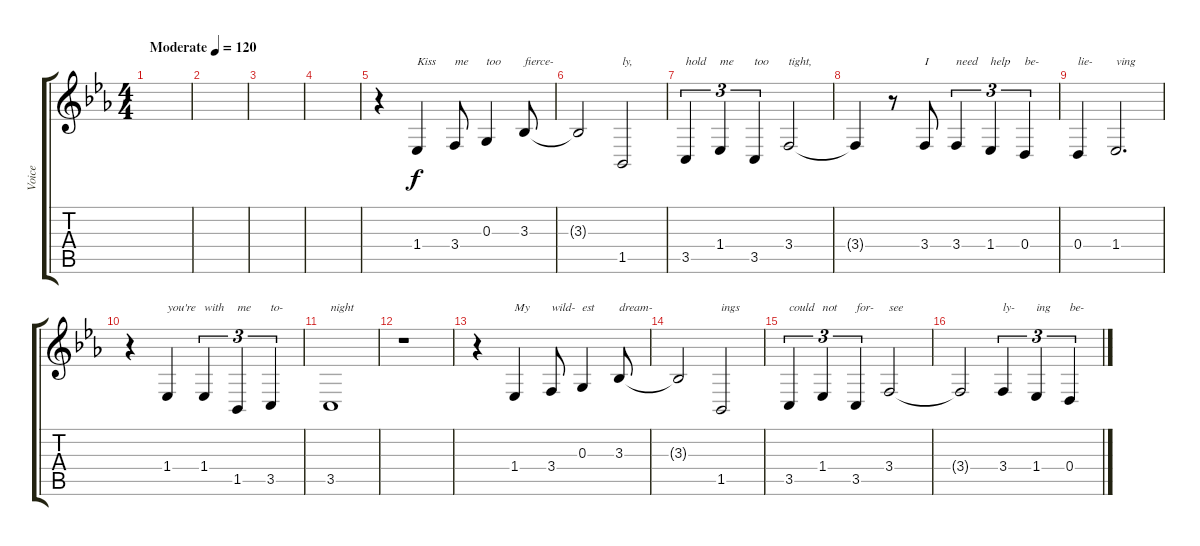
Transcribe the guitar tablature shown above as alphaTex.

\track ("Voice" "Voice") {instrument violin}
\staff {score tabs}
\tuning (E4 B3 G3 D3 A2 E2) {hide}
\ts (4 4)
\tempo (120 "Moderate")
\clef g2
\ks eb
|
|
|
|
r.4 1.4.4{txt "Kiss"} 3.4.8{txt "me"} 0.3.4{txt "too"} 3.3.8{txt "fierce-"} |
3.3{t}.2 1.5.2{txt "ly,"} |
3.5.4{tu (3 2) txt "hold"} 1.4.4{tu (3 2) txt "me"} 3.5.4{tu (3 2) txt "too"} 3.4.2{txt "tight, "} |
3.4{t}.4 r.8 3.4.8{txt "I"} 3.4.4{tu (3 2) txt "need"} 1.4.4{tu (3 2) txt "help"} 0.4.4{tu (3 2) txt "be-"} |
0.4.4{txt "lie-"} 1.4.2{d txt "ving"} |
r.4 1.4.4{txt "you're"} 1.4.4{tu (3 2) txt "with"} 1.5.4{tu (3 2) txt "me"} 3.5.4{tu (3 2) txt "to-"} |
3.5.1{txt "night"} |
r.1 |
r.4 1.4.4{txt "My"} 3.4.8{txt "wild-"} 0.3.4{txt "est"} 3.3.8{txt "dream-"} |
3.3{t}.2 1.5.2{txt "ings"} |
3.5.4{tu (3 2) txt "could"} 1.4.4{tu (3 2) txt "not"} 3.5.4{tu (3 2) txt "for-"} 3.4.2{txt "see"} |
3.4{t}.2 3.4.4{tu (3 2) txt "ly-"} 1.4.4{tu (3 2) txt "ing"} 0.4.4{tu (3 2) txt "be-"}
